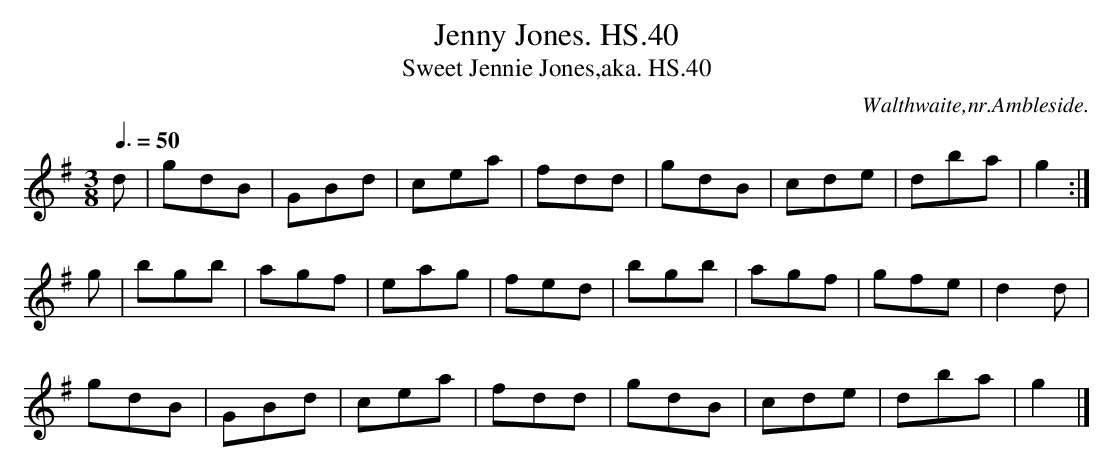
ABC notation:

X:1
T:Jenny Jones. HS.40
T:Sweet Jennie Jones,aka. HS.40
L:1/8
M:3/8
O:Walthwaite,nr.Ambleside.
Q:3/8=50
K:G
d|gdB|GBd|cea|fdd|gdB|cde|dba|g2:|!
g|bgb|agf|eag|fed|bgb|agf|gfe|d2d|!
gdB|GBd|cea|fdd|gdB|cde|dba|g2|]
